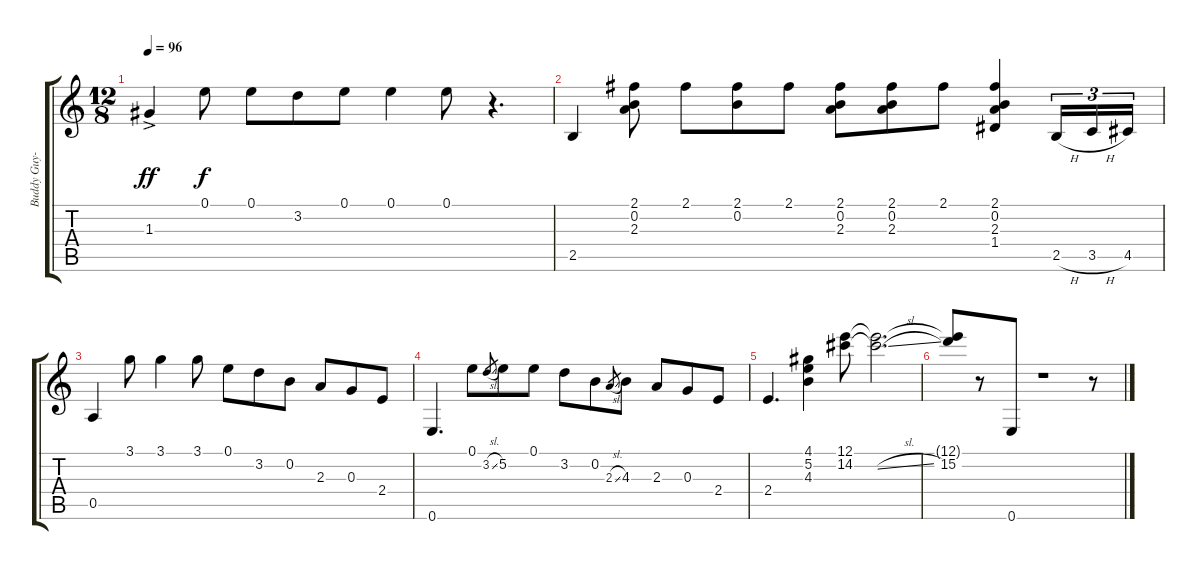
\track ("Buddy Guy- Guitar 2" "Buddy Guy-") {instrument acousticguitarsteel}
\staff {score tabs}
\tuning (E4 B3 G3 D3 A2 E2) {hide}
\ts (12 8)
\tempo 96
\clef g2
\ks c
1.3{ac}.4{dy ff} 0.1.8{dy f} 0.1.8 3.2.8 0.1.8 0.1.4 0.1.8 r.4{d} |
2.5.4 (2.1 0.2 2.3).8 2.1.8 (2.1 0.2).8 2.1.8 (2.1 0.2 2.3).8 (2.1 0.2 2.3).8 2.1.8 (2.1 0.2 2.3 1.4).4 2.5{h}.16{tu (3 2)} 3.5{h}.16{tu (3 2)} 4.5.16{tu (3 2)} |
0.5.4 3.1.8 3.1.4 3.1.8 0.1.8 3.2.8 0.2.8 2.3.8 0.3.8 2.4.8 |
0.6.4{d} 0.1.8 3.2{sl}.8{gr} 5.2.8 0.1.8 3.2.8 0.2.8 2.3{sl}.8{gr} 4.3.8 2.3.8 0.3.8 2.4.8 |
2.4.4{d} (4.1 5.2 4.3).4 (12.1 14.2).8 (12.1{t} 14.2{sl t}).2{d} |
(12.1{t} 15.2).8 r.8 0.6.8 r.1 r.8
